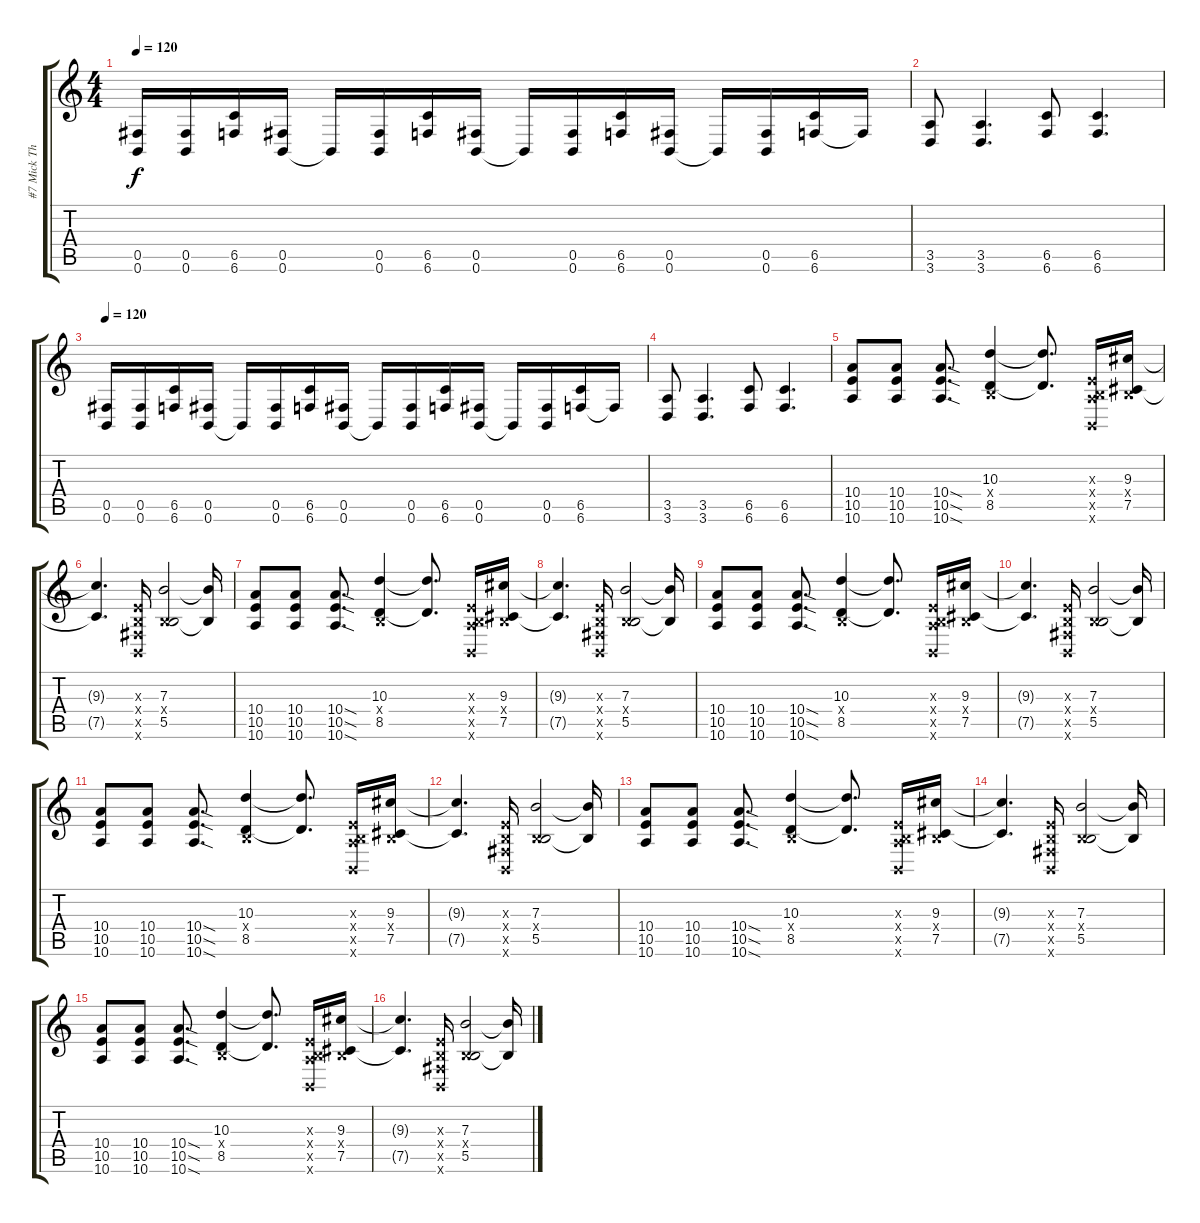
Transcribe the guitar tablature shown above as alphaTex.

\track ("#7 Mick Thomson" "#7 Mick Th") {instrument distortionguitar}
\staff {score tabs}
\tuning (Db4 Ab3 E3 B2 Gb2 B1) {hide}
\ts (4 4)
\tempo 120
\clef g2
\ks c
(0.5 0.6).16{dy f} (0.5 0.6).16 (6.5 6.6).16 (0.5 0.6).16 0.6{t}.16 (0.5 0.6).16 (6.5 6.6).16 (0.5 0.6).16 0.6{t}.16 (0.5 0.6).16 (6.5 6.6).16 (0.5 0.6).16 0.6{t}.16 (0.5 0.6).16 (6.5 6.6).16 6.6{t}.16 |
(3.5 3.6).8 (3.5 3.6).4{d} (6.5 6.6).8 (6.5 6.6).4{d} |
\tempo 120
(0.5 0.6).16 (0.5 0.6).16 (6.5 6.6).16 (0.5 0.6).16 0.6{t}.16 (0.5 0.6).16 (6.5 6.6).16 (0.5 0.6).16 0.6{t}.16 (0.5 0.6).16 (6.5 6.6).16 (0.5 0.6).16 0.6{t}.16 (0.5 0.6).16 (6.5 6.6).16 6.6{t}.16 |
(3.5 3.6).8 (3.5 3.6).4{d} (6.5 6.6).8 (6.5 6.6).4{d} |
(10.4 10.5 10.6).8 (10.4 10.5 10.6).8 (10.4{sod} 10.5{sod} 10.6{sod}).8{d} (10.3 0.4{x} 8.5).4 (10.3{t} 8.5{t}).8{d} (0.3{x} 0.4{x} 3.5{x} 0.6{x}).16 (9.3 0.4{x} 7.5).16 |
(9.3{t} 7.5{t}).4{d} (0.3{x} 0.4{x} 0.5{x} 0.6{x}).16 (7.3 0.4{x} 5.5).2 (7.3{t} 5.5{t}).16 |
(10.4 10.5 10.6).8 (10.4 10.5 10.6).8 (10.4{sod} 10.5{sod} 10.6{sod}).8{d} (10.3 0.4{x} 8.5).4 (10.3{t} 8.5{t}).8{d} (0.3{x} 0.4{x} 3.5{x} 0.6{x}).16 (9.3 0.4{x} 7.5).16 |
(9.3{t} 7.5{t}).4{d} (0.3{x} 0.4{x} 0.5{x} 0.6{x}).16 (7.3 0.4{x} 5.5).2 (7.3{t} 5.5{t}).16 |
(10.4 10.5 10.6).8 (10.4 10.5 10.6).8 (10.4{sod} 10.5{sod} 10.6{sod}).8{d} (10.3 0.4{x} 8.5).4 (10.3{t} 8.5{t}).8{d} (0.3{x} 0.4{x} 3.5{x} 0.6{x}).16 (9.3 0.4{x} 7.5).16 |
(9.3{t} 7.5{t}).4{d} (0.3{x} 0.4{x} 0.5{x} 0.6{x}).16 (7.3 0.4{x} 5.5).2 (7.3{t} 5.5{t}).16 |
(10.4 10.5 10.6).8 (10.4 10.5 10.6).8 (10.4{sod} 10.5{sod} 10.6{sod}).8{d} (10.3 0.4{x} 8.5).4 (10.3{t} 8.5{t}).8{d} (0.3{x} 0.4{x} 3.5{x} 0.6{x}).16 (9.3 0.4{x} 7.5).16 |
(9.3{t} 7.5{t}).4{d} (0.3{x} 0.4{x} 0.5{x} 0.6{x}).16 (7.3 0.4{x} 5.5).2 (7.3{t} 5.5{t}).16 |
(10.4 10.5 10.6).8 (10.4 10.5 10.6).8 (10.4{sod} 10.5{sod} 10.6{sod}).8{d} (10.3 0.4{x} 8.5).4 (10.3{t} 8.5{t}).8{d} (0.3{x} 0.4{x} 3.5{x} 0.6{x}).16 (9.3 0.4{x} 7.5).16 |
(9.3{t} 7.5{t}).4{d} (0.3{x} 0.4{x} 0.5{x} 0.6{x}).16 (7.3 0.4{x} 5.5).2 (7.3{t} 5.5{t}).16 |
(10.4 10.5 10.6).8 (10.4 10.5 10.6).8 (10.4{sod} 10.5{sod} 10.6{sod}).8{d} (10.3 0.4{x} 8.5).4 (10.3{t} 8.5{t}).8{d} (0.3{x} 0.4{x} 3.5{x} 0.6{x}).16 (9.3 0.4{x} 7.5).16 |
(9.3{t} 7.5{t}).4{d} (0.3{x} 0.4{x} 0.5{x} 0.6{x}).16 (7.3 0.4{x} 5.5).2 (7.3{t} 5.5{t}).16
